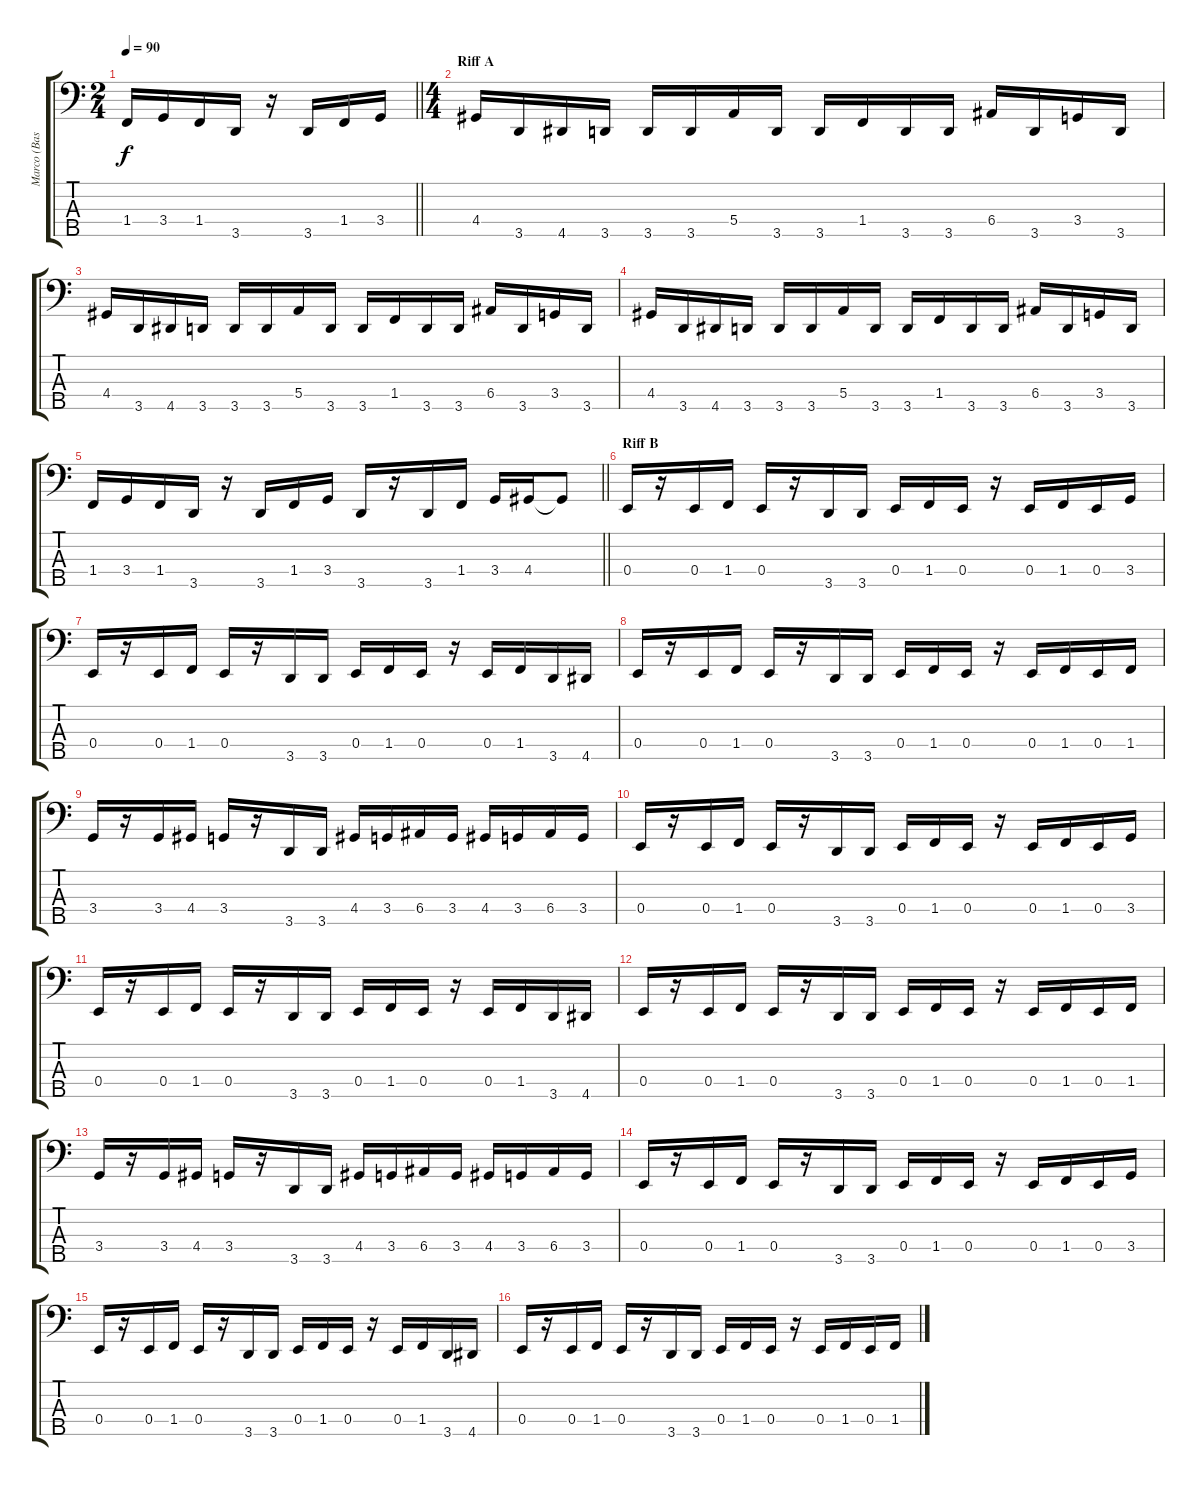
\track ("Marco (Bass - BEADG)" "Marco (Bas") {instrument electricbasspick}
\staff {score tabs}
\tuning (G2 D2 A1 E1 B0) {hide}
\ts (2 4)
\tempo 90
\clef f4
\barLineRight lightlight
\ks c
1.4.16{dy f} 3.4.16 1.4.16 3.5.16 r.16 3.5.16 1.4.16 3.4.16 |
\ts (4 4)
\section ("" "Riff A")
4.4.16 3.5.16 4.5.16 3.5.16 3.5.16 3.5.16 5.4.16 3.5.16 3.5.16 1.4.16 3.5.16 3.5.16 6.4.16 3.5.16 3.4.16 3.5.16 |
4.4.16 3.5.16 4.5.16 3.5.16 3.5.16 3.5.16 5.4.16 3.5.16 3.5.16 1.4.16 3.5.16 3.5.16 6.4.16 3.5.16 3.4.16 3.5.16 |
4.4.16 3.5.16 4.5.16 3.5.16 3.5.16 3.5.16 5.4.16 3.5.16 3.5.16 1.4.16 3.5.16 3.5.16 6.4.16 3.5.16 3.4.16 3.5.16 |
\barLineRight lightlight
1.4.16 3.4.16 1.4.16 3.5.16 r.16 3.5.16 1.4.16 3.4.16 3.5.16 r.16 3.5.16 1.4.16 3.4.16 4.4.16 4.4{t}.8 |
\section ("" "Riff B")
0.4.16{volume 16 balance 0} r.16 0.4.16 1.4.16 0.4.16 r.16 3.5.16 3.5.16 0.4.16 1.4.16 0.4.16 r.16 0.4.16 1.4.16 0.4.16 3.4.16 |
0.4.16 r.16 0.4.16 1.4.16 0.4.16 r.16 3.5.16 3.5.16 0.4.16 1.4.16 0.4.16 r.16 0.4.16 1.4.16 3.5.16 4.5.16 |
0.4.16{balance 8} r.16 0.4.16 1.4.16 0.4.16 r.16 3.5.16 3.5.16 0.4.16 1.4.16 0.4.16 r.16 0.4.16 1.4.16 0.4.16 1.4.16 |
3.4.16 r.16 3.4.16 4.4.16 3.4.16 r.16 3.5.16 3.5.16 4.4.16 3.4.16 6.4.16 3.4.16 4.4.16 3.4.16 6.4.16 3.4.16 |
0.4.16 r.16 0.4.16 1.4.16 0.4.16 r.16 3.5.16 3.5.16 0.4.16 1.4.16 0.4.16 r.16 0.4.16 1.4.16 0.4.16 3.4.16 |
0.4.16 r.16 0.4.16 1.4.16 0.4.16 r.16 3.5.16 3.5.16 0.4.16 1.4.16 0.4.16 r.16 0.4.16 1.4.16 3.5.16 4.5.16 |
0.4.16 r.16 0.4.16 1.4.16 0.4.16 r.16 3.5.16 3.5.16 0.4.16 1.4.16 0.4.16 r.16 0.4.16 1.4.16 0.4.16 1.4.16 |
3.4.16 r.16 3.4.16 4.4.16 3.4.16 r.16 3.5.16 3.5.16 4.4.16 3.4.16 6.4.16 3.4.16 4.4.16 3.4.16 6.4.16 3.4.16 |
0.4.16 r.16 0.4.16 1.4.16 0.4.16 r.16 3.5.16 3.5.16 0.4.16 1.4.16 0.4.16 r.16 0.4.16 1.4.16 0.4.16 3.4.16 |
0.4.16 r.16 0.4.16 1.4.16 0.4.16 r.16 3.5.16 3.5.16 0.4.16 1.4.16 0.4.16 r.16 0.4.16 1.4.16 3.5.16 4.5.16 |
0.4.16 r.16 0.4.16 1.4.16 0.4.16 r.16 3.5.16 3.5.16 0.4.16 1.4.16 0.4.16 r.16 0.4.16 1.4.16 0.4.16 1.4.16
